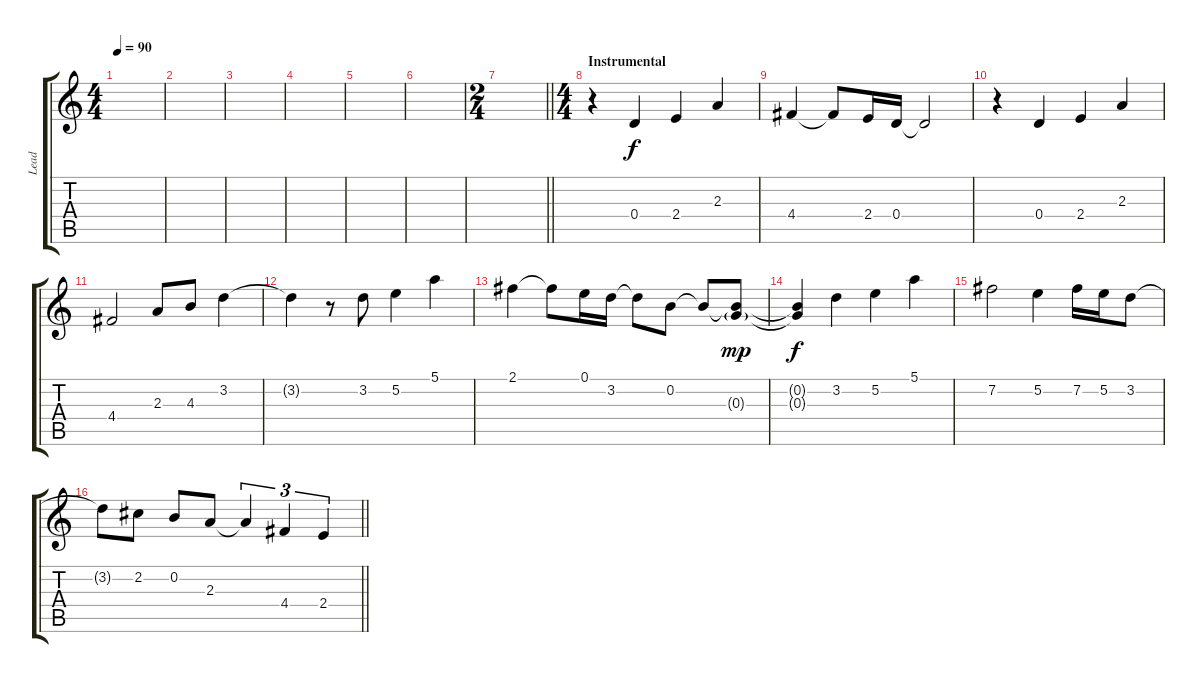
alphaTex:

\track ("Lead" "Lead") {instrument distortionguitar}
\staff {score tabs}
\tuning (E4 B3 G3 D3 A2 E2) {hide}
\ts (4 4)
\tempo 90
\clef g2
\ks c
|
|
|
|
|
|
\ts (2 4)
\barLineRight lightlight
|
\ts (4 4)
\section ("" "Instrumental")
r.4 0.4.4 2.4.4 2.3.4 |
4.4.4 4.4{t}.8 2.4.16 0.4.16 0.4{t}.2 |
r.4 0.4.4 2.4.4 2.3.4 |
4.4.2 2.3.8 4.3.8 3.2.4 |
3.2{t}.4 r.8 3.2.8 5.2.4 5.1.4 |
2.1.4 2.1{t}.8 0.1.16 3.2.16 3.2{t}.8 0.2.8 0.2{t}.8 (0.2{t} 0.3{g}).8{dy mp} |
(0.2{t} 0.3{t}).4{dy f} 3.2.4 5.2.4 5.1.4 |
7.2.2 5.2.4 7.2.16 5.2.16 3.2.8 |
\barLineRight lightlight
3.2{t}.8 2.2.8 0.2.8 2.3.8 2.3{t}.4{tu (3 2)} 4.4.4{tu (3 2)} 2.4.4{tu (3 2)}
